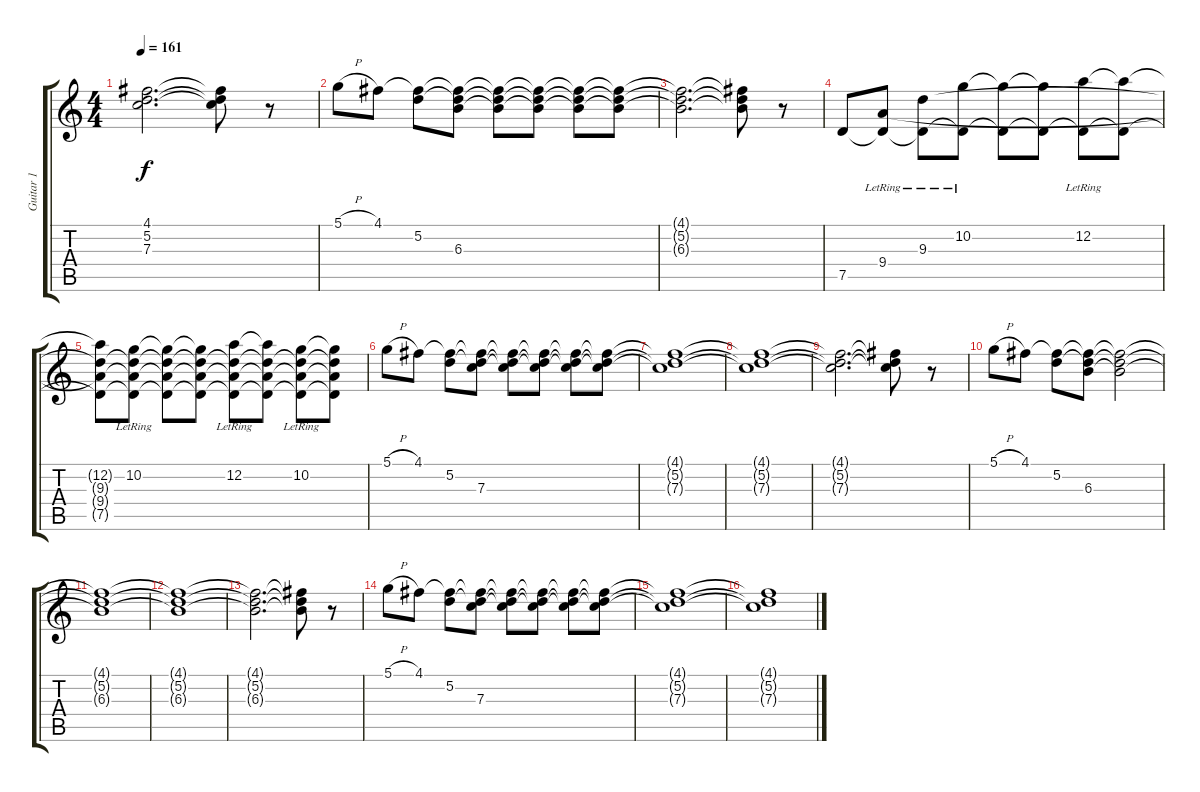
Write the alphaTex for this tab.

\track ("Guitar 1" "Guitar 1") {instrument distortionguitar}
\staff {score tabs}
\tuning (D4 A3 F3 C3 G2 C2) {hide}
\ts (4 4)
\tempo 161
\clef g2
\ks c
(4.1{t} 5.2{t} 7.3{t}).2{d dy f} (4.1{t} 5.2{t} 7.3{t}).8 r.8{volume 10} |
5.1{h}.8{volume 6} 4.1.8 (4.1{t} 5.2).8 (4.1{t} 5.2{t} 6.3).8 (4.1{t} 5.2{t} 6.3{t}).8 (4.1{t} 5.2{t} 6.3{t}).8 (4.1{t} 5.2{t} 6.3{t}).8 (4.1{t} 5.2{t} 6.3{t}).8 |
(4.1{t} 5.2{t} 6.3{t}).2{d} (4.1{t} 5.2{t} 6.3{t}).8 r.8{volume 10} |
7.5.8 (9.4{lr} 7.5{t}).8 (9.3{lr} 7.5{t}).8 (10.2{lr} 7.5{t}).8 (10.2{t} 7.5{t}).8 (10.2{t} 7.5{t}).8 (12.2{lr} 7.5{t}).8 (12.2{t} 7.5{t}).8 |
(12.2{t} 9.3{t} 9.4{t} 7.5{t}).8 (10.2{lr} 9.3{t} 9.4{t} 7.5{t}).8 (10.2{t} 9.3{t} 9.4{t} 7.5{t}).8 (10.2{t} 9.3{t} 9.4{t} 7.5{t}).8 (12.2{lr} 9.3{t} 9.4{t} 7.5{t}).8 (12.2{t} 9.3{t} 9.4{t} 7.5{t}).8 (10.2{lr} 9.3{t} 9.4{t} 7.5{t}).8 (10.2{t} 9.3{t} 9.4{t} 7.5{t}).8 |
5.1{h}.8{volume 0} 4.1.8 (4.1{t} 5.2).8 (4.1{t} 5.2{t} 7.3).8 (4.1{t} 5.2{t} 7.3{t}).8 (4.1{t} 5.2{t} 7.3{t}).8 (4.1{t} 5.2{t} 7.3{t}).8 (4.1{t} 5.2{t} 7.3{t}).8 |
(4.1{t} 5.2{t} 7.3{t}).1 |
(4.1{t} 5.2{t} 7.3{t}).1 |
(4.1{t} 5.2{t} 7.3{t}).2{d} (4.1{t} 5.2{t} 7.3{t}).8 r.8{volume 10} |
5.1{h}.8{volume 2} 4.1.8 (4.1{t} 5.2).8 (4.1{t} 5.2{t} 6.3).8 (4.1{t} 5.2{t} 6.3{t}).2 |
(4.1{t} 5.2{t} 6.3{t}).1 |
(4.1{t} 5.2{t} 6.3{t}).1 |
(4.1{t} 5.2{t} 6.3{t}).2{d} (4.1{t} 5.2{t} 6.3{t}).8 r.8{volume 10} |
5.1{h}.8{volume 0} 4.1.8 (4.1{t} 5.2).8 (4.1{t} 5.2{t} 7.3).8 (4.1{t} 5.2{t} 7.3{t}).8 (4.1{t} 5.2{t} 7.3{t}).8 (4.1{t} 5.2{t} 7.3{t}).8 (4.1{t} 5.2{t} 7.3{t}).8 |
(4.1{t} 5.2{t} 7.3{t}).1 |
(4.1{t} 5.2{t} 7.3{t}).1
